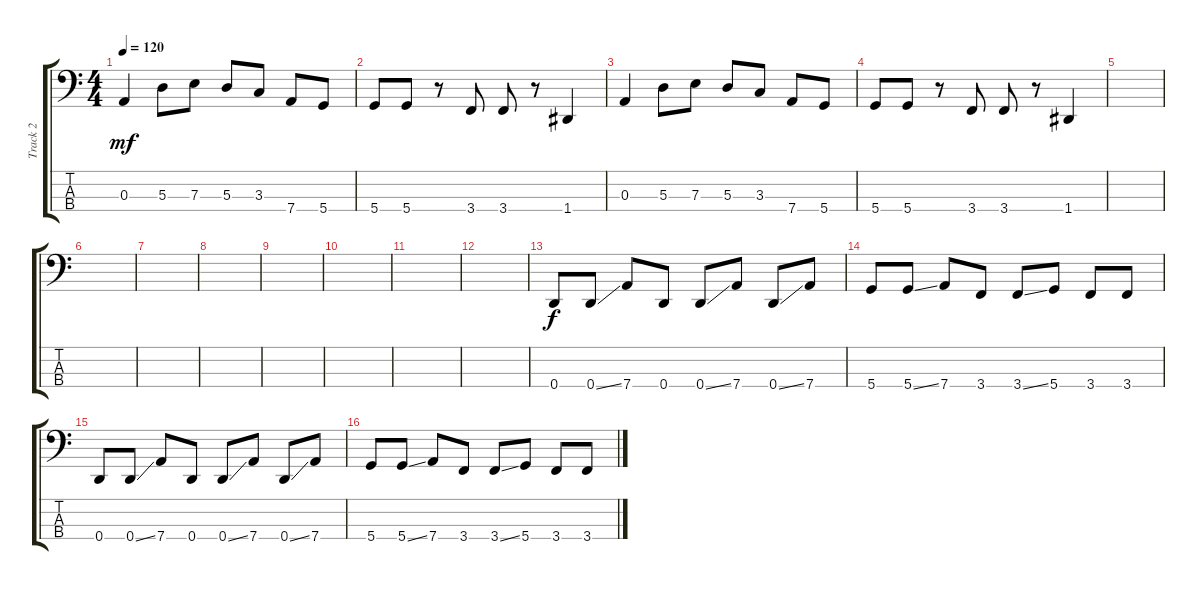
\track ("Track 2" "Track 2") {instrument electricbassfinger}
\staff {score tabs}
\tuning (G2 D2 A1 D1) {hide}
\ts (4 4)
\tempo 120
\clef f4
\ks c
0.3.4{dy mf} 5.3.8 7.3.8 5.3.8 3.3.8 7.4.8 5.4.8 |
5.4.8 5.4.8 r.8 3.4.8 3.4.8 r.8 1.4.4 |
0.3.4 5.3.8 7.3.8 5.3.8 3.3.8 7.4.8 5.4.8 |
5.4.8 5.4.8 r.8 3.4.8 3.4.8 r.8 1.4.4 |
|
|
|
|
|
|
|
|
0.4.8{dy f} 0.4{ss}.8 7.4.8 0.4.8 0.4{ss}.8 7.4.8 0.4{ss}.8 7.4.8 |
5.4.8 5.4{ss}.8 7.4.8 3.4.8 3.4{ss}.8 5.4.8 3.4.8 3.4.8 |
0.4.8 0.4{ss}.8 7.4.8 0.4.8 0.4{ss}.8 7.4.8 0.4{ss}.8 7.4.8 |
5.4.8 5.4{ss}.8 7.4.8 3.4.8 3.4{ss}.8 5.4.8 3.4.8 3.4.8
